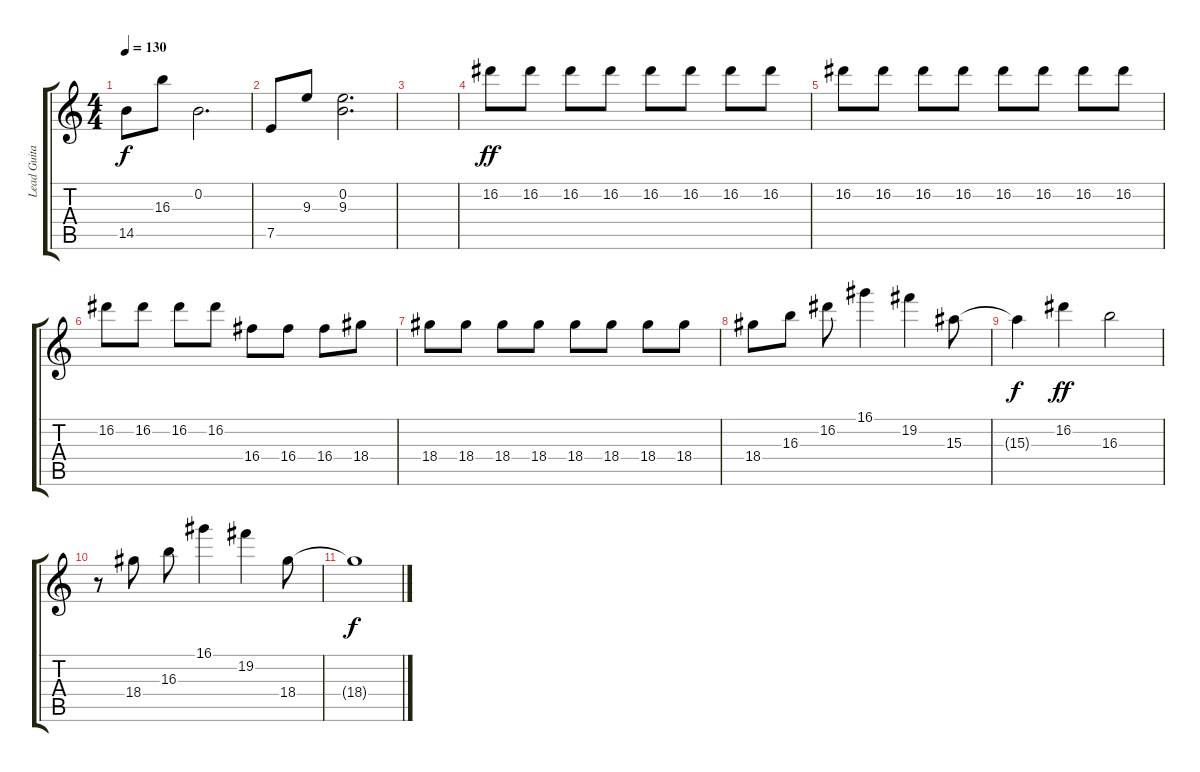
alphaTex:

\track ("Lead Guitar" "Lead Guita") {instrument overdrivenguitar}
\staff {score tabs}
\tuning (E4 B3 G3 D3 A2 E2) {hide}
\ts (4 4)
\tempo 130
\clef g2
\ks c
14.5.8{dy f} 16.3.8 0.2.2{d} |
7.5.8 9.3.8 (0.2 9.3).2{d} |
|
16.2.8{dy ff} 16.2.8 16.2.8 16.2.8 16.2.8 16.2.8 16.2.8 16.2.8 |
16.2.8 16.2.8 16.2.8 16.2.8 16.2.8 16.2.8 16.2.8 16.2.8 |
16.2.8 16.2.8 16.2.8 16.2.8 16.4.8 16.4.8 16.4.8 18.4.8 |
18.4.8 18.4.8 18.4.8 18.4.8 18.4.8 18.4.8 18.4.8 18.4.8 |
18.4.8 16.3.8 16.2.8 16.1.4 19.2.4 15.3.8 |
15.3{t}.4{dy f} 16.2.4{dy ff} 16.3.2 |
r.8 18.4.8 16.3.8 16.1.4 19.2.4 18.4.8 |
18.4{t}.1{dy f}
